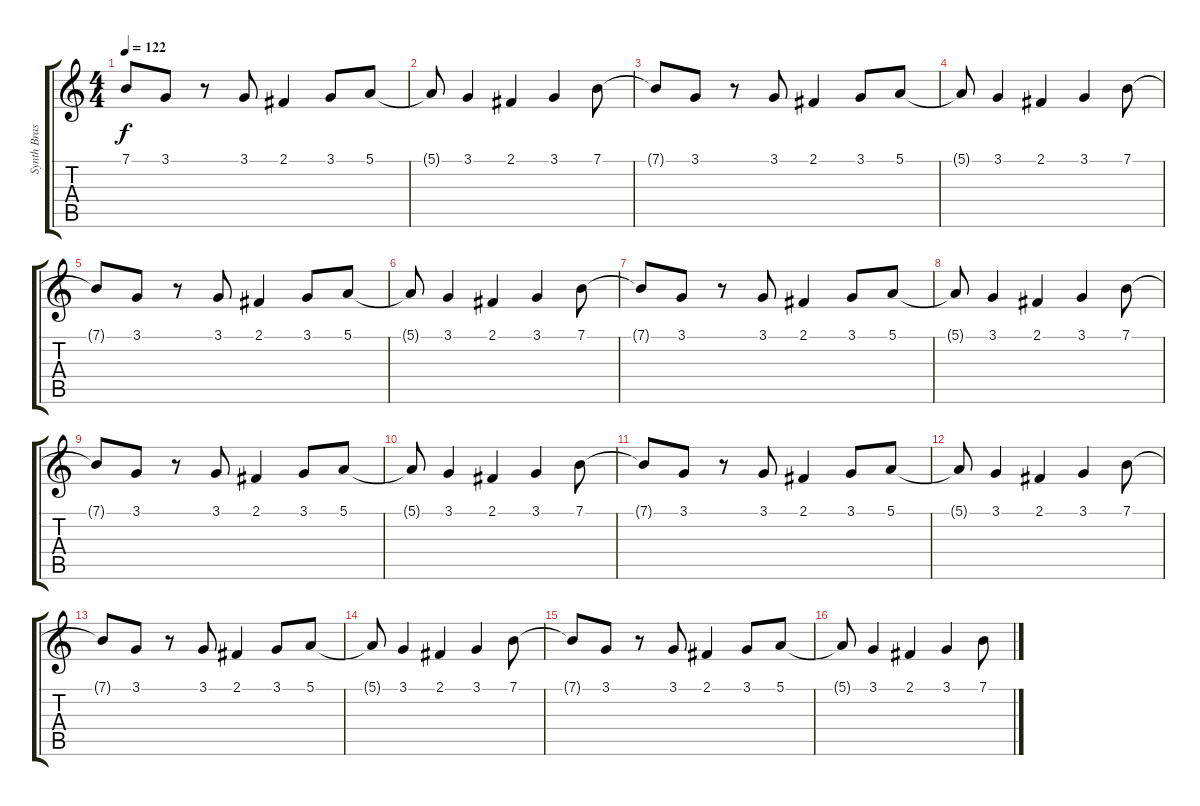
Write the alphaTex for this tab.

\track ("Synth Brass 2" "Synth Bras") {instrument synthbrass2}
\staff {score tabs}
\tuning (E4 B3 G3 D3 A2 E2) {hide}
\ts (4 4)
\tempo 122
\clef g2
\ks c
7.1{t}.8{dy f} 3.1.8 r.8 3.1.8 2.1.4 3.1.8 5.1.8 |
5.1{t}.8 3.1.4 2.1.4 3.1.4 7.1.8 |
7.1{t}.8 3.1.8 r.8 3.1.8 2.1.4 3.1.8 5.1.8 |
5.1{t}.8 3.1.4 2.1.4 3.1.4 7.1.8 |
7.1{t}.8 3.1.8 r.8 3.1.8 2.1.4 3.1.8 5.1.8 |
5.1{t}.8 3.1.4 2.1.4 3.1.4 7.1.8 |
7.1{t}.8 3.1.8 r.8 3.1.8 2.1.4 3.1.8 5.1.8 |
5.1{t}.8 3.1.4 2.1.4 3.1.4 7.1.8 |
7.1{t}.8 3.1.8 r.8 3.1.8 2.1.4 3.1.8 5.1.8 |
5.1{t}.8 3.1.4 2.1.4 3.1.4 7.1.8 |
7.1{t}.8 3.1.8 r.8 3.1.8 2.1.4 3.1.8 5.1.8 |
5.1{t}.8 3.1.4 2.1.4 3.1.4 7.1.8 |
7.1{t}.8 3.1.8{volume 16} r.8 3.1.8{volume 16} 2.1.4{volume 15} 3.1.8{volume 15} 5.1.8{volume 15} |
5.1{t}.8 3.1.4{volume 14} 2.1.4{volume 14} 3.1.4{volume 14} 7.1.8{volume 14} |
7.1{t}.8 3.1.8{volume 13} r.8 3.1.8{volume 13} 2.1.4{volume 13} 3.1.8{volume 12} 5.1.8{volume 12} |
5.1{t}.8 3.1.4{volume 12} 2.1.4{volume 12} 3.1.4{volume 11} 7.1.8{volume 11}
